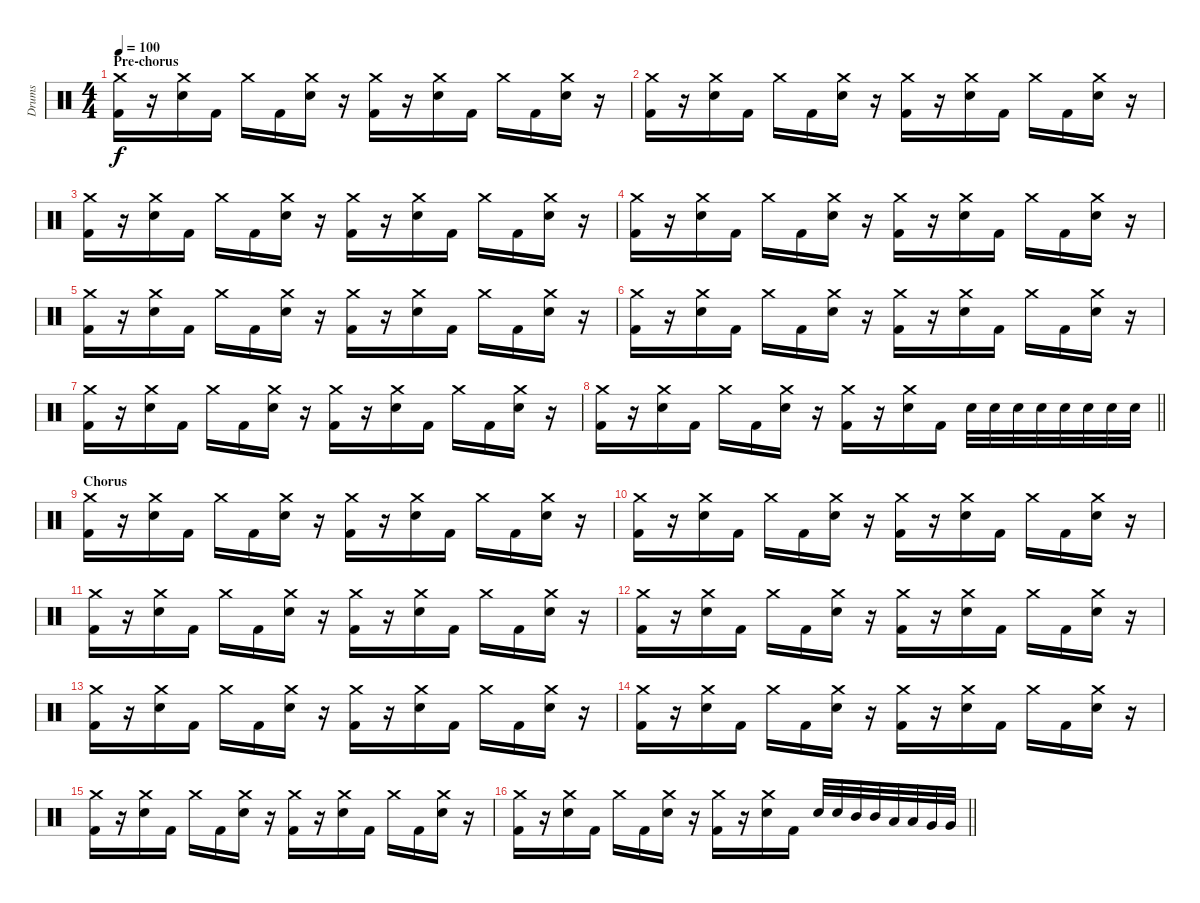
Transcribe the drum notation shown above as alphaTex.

\track ("Drums" "Drums") {instrument percussion}
\staff {score}
\articulation defaults
\ts (4 4)
\section ("" "Pre-chorus")
\tempo 100
\clef neutral
\ks c
("Crash medium (hit)" "Kick (hit) 2").16{dy f} r.16 ("Crash medium (hit)" "Snare (hit) 2").16 "Kick (hit) 2".16 "Crash medium (hit)".16 "Kick (hit) 2".16 ("Crash medium (hit)" "Snare (hit) 2").16 r.16 ("Crash medium (hit)" "Kick (hit) 2").16 r.16 ("Crash medium (hit)" "Snare (hit) 2").16 "Kick (hit) 2".16 "Crash medium (hit)".16 "Kick (hit) 2".16 ("Crash medium (hit)" "Snare (hit) 2").16 r.16 |
("Crash medium (hit)" "Kick (hit) 2").16 r.16 ("Crash medium (hit)" "Snare (hit) 2").16 "Kick (hit) 2".16 "Crash medium (hit)".16 "Kick (hit) 2".16 ("Crash medium (hit)" "Snare (hit) 2").16 r.16 ("Crash medium (hit)" "Kick (hit) 2").16 r.16 ("Crash medium (hit)" "Snare (hit) 2").16 "Kick (hit) 2".16 "Crash medium (hit)".16 "Kick (hit) 2".16 ("Crash medium (hit)" "Snare (hit) 2").16 r.16 |
("Crash medium (hit)" "Kick (hit) 2").16 r.16 ("Crash medium (hit)" "Snare (hit) 2").16 "Kick (hit) 2".16 "Crash medium (hit)".16 "Kick (hit) 2".16 ("Crash medium (hit)" "Snare (hit) 2").16 r.16 ("Crash medium (hit)" "Kick (hit) 2").16 r.16 ("Crash medium (hit)" "Snare (hit) 2").16 "Kick (hit) 2".16 "Crash medium (hit)".16 "Kick (hit) 2".16 ("Crash medium (hit)" "Snare (hit) 2").16 r.16 |
("Crash medium (hit)" "Kick (hit) 2").16 r.16 ("Crash medium (hit)" "Snare (hit) 2").16 "Kick (hit) 2".16 "Crash medium (hit)".16 "Kick (hit) 2".16 ("Crash medium (hit)" "Snare (hit) 2").16 r.16 ("Crash medium (hit)" "Kick (hit) 2").16 r.16 ("Crash medium (hit)" "Snare (hit) 2").16 "Kick (hit) 2".16 "Crash medium (hit)".16 "Kick (hit) 2".16 ("Crash medium (hit)" "Snare (hit) 2").16 r.16 |
("Crash medium (hit)" "Kick (hit) 2").16 r.16 ("Crash medium (hit)" "Snare (hit) 2").16 "Kick (hit) 2".16 "Crash medium (hit)".16 "Kick (hit) 2".16 ("Crash medium (hit)" "Snare (hit) 2").16 r.16 ("Crash medium (hit)" "Kick (hit) 2").16 r.16 ("Crash medium (hit)" "Snare (hit) 2").16 "Kick (hit) 2".16 "Crash medium (hit)".16 "Kick (hit) 2".16 ("Crash medium (hit)" "Snare (hit) 2").16 r.16 |
("Crash medium (hit)" "Kick (hit) 2").16 r.16 ("Crash medium (hit)" "Snare (hit) 2").16 "Kick (hit) 2".16 "Crash medium (hit)".16 "Kick (hit) 2".16 ("Crash medium (hit)" "Snare (hit) 2").16 r.16 ("Crash medium (hit)" "Kick (hit) 2").16 r.16 ("Crash medium (hit)" "Snare (hit) 2").16 "Kick (hit) 2".16 "Crash medium (hit)".16 "Kick (hit) 2".16 ("Crash medium (hit)" "Snare (hit) 2").16 r.16 |
("Crash medium (hit)" "Kick (hit) 2").16 r.16 ("Crash medium (hit)" "Snare (hit) 2").16 "Kick (hit) 2".16 "Crash medium (hit)".16 "Kick (hit) 2".16 ("Crash medium (hit)" "Snare (hit) 2").16 r.16 ("Crash medium (hit)" "Kick (hit) 2").16 r.16 ("Crash medium (hit)" "Snare (hit) 2").16 "Kick (hit) 2".16 "Crash medium (hit)".16 "Kick (hit) 2".16 ("Crash medium (hit)" "Snare (hit) 2").16 r.16 |
\barLineRight lightlight
("Crash medium (hit)" "Kick (hit) 2").16 r.16 ("Crash medium (hit)" "Snare (hit) 2").16 "Kick (hit) 2".16 "Crash medium (hit)".16 "Kick (hit) 2".16 ("Crash medium (hit)" "Snare (hit) 2").16 r.16 ("Crash medium (hit)" "Kick (hit) 2").16 r.16 ("Crash medium (hit)" "Snare (hit) 2").16 "Kick (hit) 2".16 "Snare (hit) 2".32 "Snare (hit) 2".32 "Snare (hit) 2".32 "Snare (hit) 2".32 "Snare (hit) 2".32 "Snare (hit) 2".32 "Snare (hit) 2".32 "Snare (hit) 2".32 |
\section ("" "Chorus")
("Crash medium (hit)" "Kick (hit) 2").16 r.16 ("Crash medium (hit)" "Snare (hit) 2").16 "Kick (hit) 2".16 "Crash medium (hit)".16 "Kick (hit) 2".16 ("Crash medium (hit)" "Snare (hit) 2").16 r.16 ("Crash medium (hit)" "Kick (hit) 2").16 r.16 ("Crash medium (hit)" "Snare (hit) 2").16 "Kick (hit) 2".16 "Crash medium (hit)".16 "Kick (hit) 2".16 ("Crash medium (hit)" "Snare (hit) 2").16 r.16 |
("Crash medium (hit)" "Kick (hit) 2").16 r.16 ("Crash medium (hit)" "Snare (hit) 2").16 "Kick (hit) 2".16 "Crash medium (hit)".16 "Kick (hit) 2".16 ("Crash medium (hit)" "Snare (hit) 2").16 r.16 ("Crash medium (hit)" "Kick (hit) 2").16 r.16 ("Crash medium (hit)" "Snare (hit) 2").16 "Kick (hit) 2".16 "Crash medium (hit)".16 "Kick (hit) 2".16 ("Crash medium (hit)" "Snare (hit) 2").16 r.16 |
("Crash medium (hit)" "Kick (hit) 2").16 r.16 ("Crash medium (hit)" "Snare (hit) 2").16 "Kick (hit) 2".16 "Crash medium (hit)".16 "Kick (hit) 2".16 ("Crash medium (hit)" "Snare (hit) 2").16 r.16 ("Crash medium (hit)" "Kick (hit) 2").16 r.16 ("Crash medium (hit)" "Snare (hit) 2").16 "Kick (hit) 2".16 "Crash medium (hit)".16 "Kick (hit) 2".16 ("Crash medium (hit)" "Snare (hit) 2").16 r.16 |
("Crash medium (hit)" "Kick (hit) 2").16 r.16 ("Crash medium (hit)" "Snare (hit) 2").16 "Kick (hit) 2".16 "Crash medium (hit)".16 "Kick (hit) 2".16 ("Crash medium (hit)" "Snare (hit) 2").16 r.16 ("Crash medium (hit)" "Kick (hit) 2").16 r.16 ("Crash medium (hit)" "Snare (hit) 2").16 "Kick (hit) 2".16 "Crash medium (hit)".16 "Kick (hit) 2".16 ("Crash medium (hit)" "Snare (hit) 2").16 r.16 |
("Crash medium (hit)" "Kick (hit) 2").16 r.16 ("Crash medium (hit)" "Snare (hit) 2").16 "Kick (hit) 2".16 "Crash medium (hit)".16 "Kick (hit) 2".16 ("Crash medium (hit)" "Snare (hit) 2").16 r.16 ("Crash medium (hit)" "Kick (hit) 2").16 r.16 ("Crash medium (hit)" "Snare (hit) 2").16 "Kick (hit) 2".16 "Crash medium (hit)".16 "Kick (hit) 2".16 ("Crash medium (hit)" "Snare (hit) 2").16 r.16 |
("Crash medium (hit)" "Kick (hit) 2").16 r.16 ("Crash medium (hit)" "Snare (hit) 2").16 "Kick (hit) 2".16 "Crash medium (hit)".16 "Kick (hit) 2".16 ("Crash medium (hit)" "Snare (hit) 2").16 r.16 ("Crash medium (hit)" "Kick (hit) 2").16 r.16 ("Crash medium (hit)" "Snare (hit) 2").16 "Kick (hit) 2".16 "Crash medium (hit)".16 "Kick (hit) 2".16 ("Crash medium (hit)" "Snare (hit) 2").16 r.16 |
("Crash medium (hit)" "Kick (hit) 2").16 r.16 ("Crash medium (hit)" "Snare (hit) 2").16 "Kick (hit) 2".16 "Crash medium (hit)".16 "Kick (hit) 2".16 ("Crash medium (hit)" "Snare (hit) 2").16 r.16 ("Crash medium (hit)" "Kick (hit) 2").16 r.16 ("Crash medium (hit)" "Snare (hit) 2").16 "Kick (hit) 2".16 "Crash medium (hit)".16 "Kick (hit) 2".16 ("Crash medium (hit)" "Snare (hit) 2").16 r.16 |
\barLineRight lightlight
("Crash medium (hit)" "Kick (hit) 2").16 r.16 ("Crash medium (hit)" "Snare (hit) 2").16 "Kick (hit) 2".16 "Crash medium (hit)".16 "Kick (hit) 2".16 ("Crash medium (hit)" "Snare (hit) 2").16 r.16 ("Crash medium (hit)" "Kick (hit) 2").16 r.16 ("Crash medium (hit)" "Snare (hit) 2").16 "Kick (hit) 2".16 "Snare (hit) 2".32 "Snare (hit) 2".32 "Mid Tom (hit)".32 "Mid Tom (hit)".32 "Low Tom (hit)".32 "Low Tom (hit)".32 "Very Low Tom (hit)".32 "Very Low Tom (hit)".32
